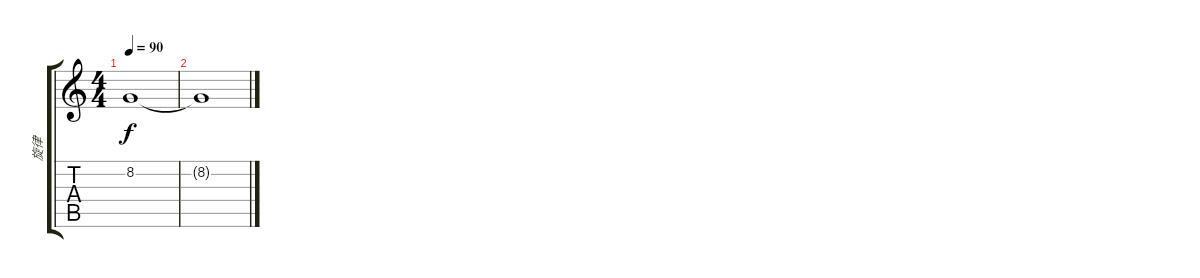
\track ("旋律" "旋律") {instrument choiraahs}
\staff {score tabs}
\tuning (E4 B3 G3 D3 A2 E2) {hide}
\ts (4 4)
\tempo 90
\clef g2
\ks c
8.2.1{dy f} |
8.2{t}.1
